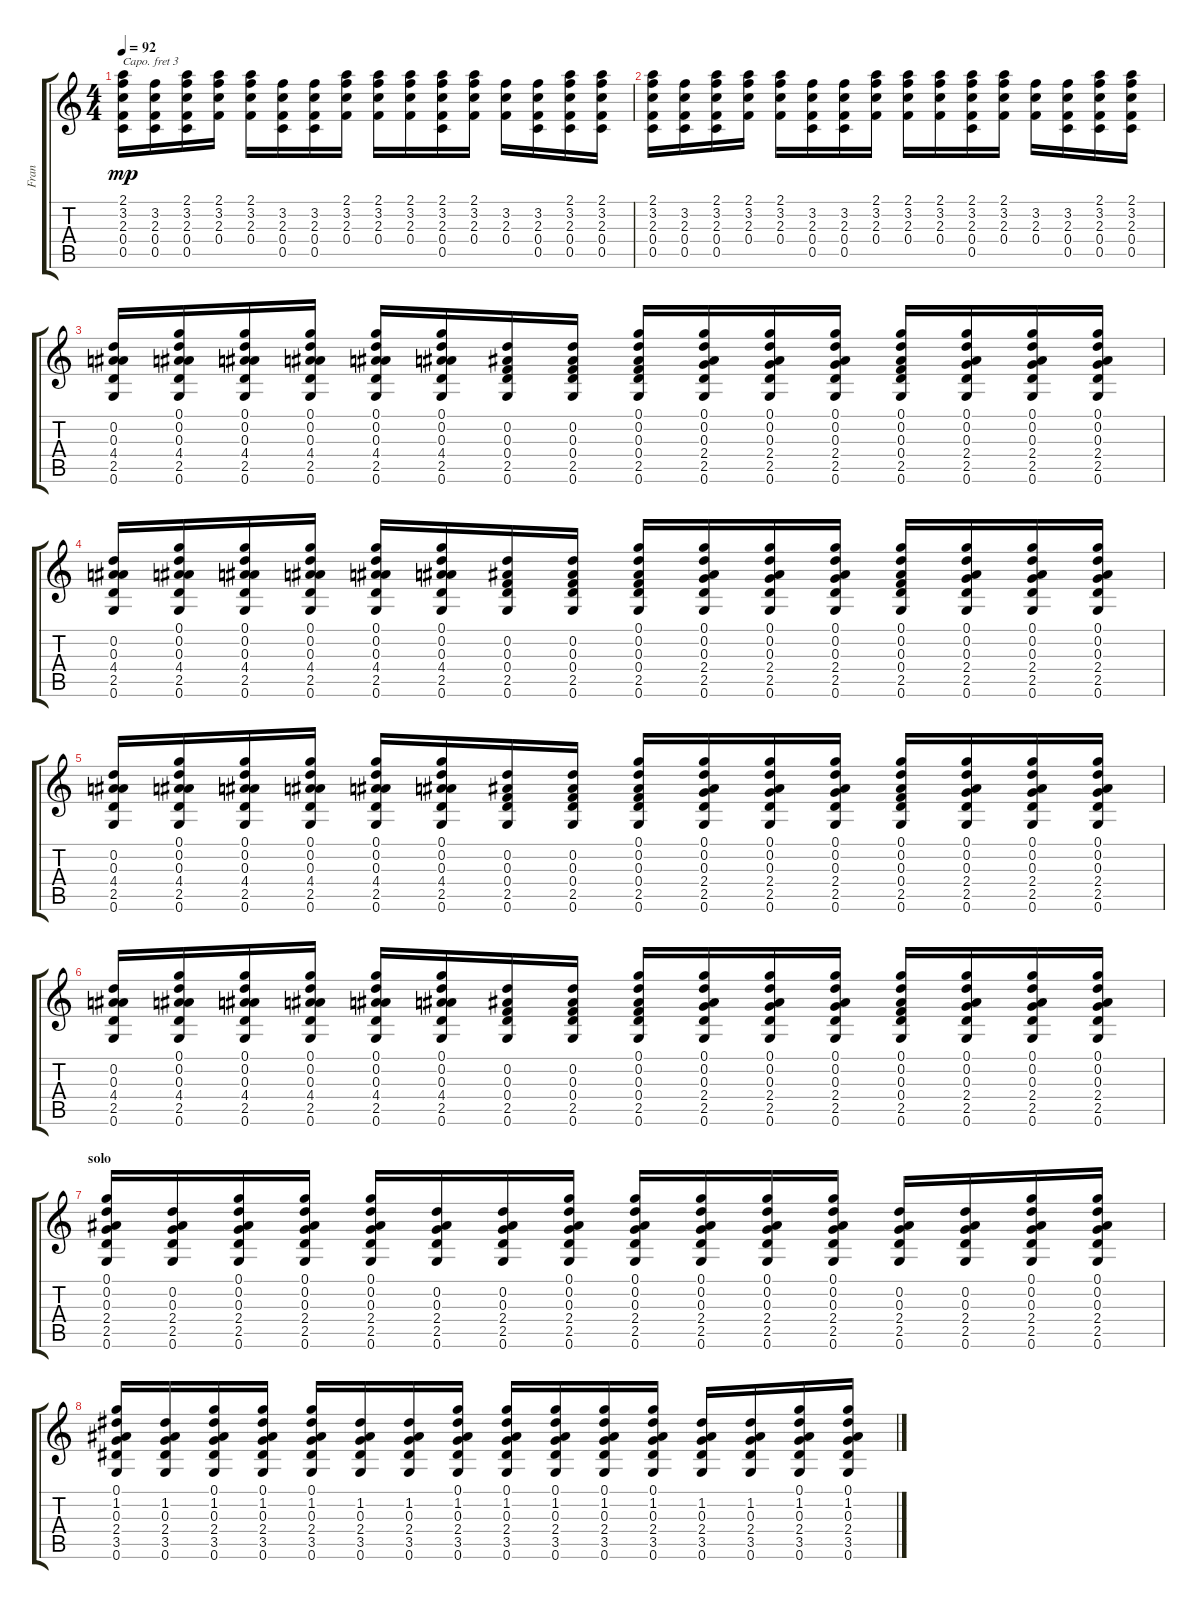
\track ("Fran" "Fran") {instrument acousticguitarsteel}
\staff {score tabs}
\capo 3
\tuning (E4 B3 G3 D3 A2 E2) {hide}
\ts (4 4)
\tempo 92
\clef g2
\ks c
(2.1 3.2 2.3 0.4 0.5).16{dy mp} (3.2 2.3 0.4 0.5).16 (2.1 3.2 2.3 0.4 0.5).16 (2.1 3.2 2.3 0.4).16 (2.1 3.2 2.3 0.4).16 (3.2 2.3 0.4 0.5).16 (3.2 2.3 0.4 0.5).16 (2.1 3.2 2.3 0.4).16 (2.1 3.2 2.3 0.4).16 (2.1 3.2 2.3 0.4).16 (2.1 3.2 2.3 0.4 0.5).16 (2.1 3.2 2.3 0.4).16 (3.2 2.3 0.4).16 (3.2 2.3 0.4 0.5).16 (2.1 3.2 2.3 0.4 0.5).16 (2.1 3.2 2.3 0.4 0.5).16 |
(2.1 3.2 2.3 0.4 0.5).16 (3.2 2.3 0.4 0.5).16 (2.1 3.2 2.3 0.4 0.5).16 (2.1 3.2 2.3 0.4).16 (2.1 3.2 2.3 0.4).16 (3.2 2.3 0.4 0.5).16 (3.2 2.3 0.4 0.5).16 (2.1 3.2 2.3 0.4).16 (2.1 3.2 2.3 0.4).16 (2.1 3.2 2.3 0.4).16 (2.1 3.2 2.3 0.4 0.5).16 (2.1 3.2 2.3 0.4).16 (3.2 2.3 0.4).16 (3.2 2.3 0.4 0.5).16 (2.1 3.2 2.3 0.4 0.5).16 (2.1 3.2 2.3 0.4 0.5).16 |
(0.2 0.3 4.4 2.5 0.6).16 (0.1 0.2 0.3 4.4 2.5 0.6).16 (0.1 0.2 0.3 4.4 2.5 0.6).16 (0.1 0.2 0.3 4.4 2.5 0.6).16 (0.1 0.2 0.3 4.4 2.5 0.6).16 (0.1 0.2 0.3 4.4 2.5 0.6).16 (0.2 0.3 0.4 2.5 0.6).16 (0.2 0.3 0.4 2.5 0.6).16 (0.1 0.2 0.3 0.4 2.5 0.6).16 (0.1 0.2 0.3 2.4 2.5 0.6).16 (0.1 0.2 0.3 2.4 2.5 0.6).16 (0.1 0.2 0.3 2.4 2.5 0.6).16 (0.1 0.2 0.3 0.4 2.5 0.6).16 (0.1 0.2 0.3 2.4 2.5 0.6).16 (0.1 0.2 0.3 2.4 2.5 0.6).16 (0.1 0.2 0.3 2.4 2.5 0.6).16 |
(0.2 0.3 4.4 2.5 0.6).16 (0.1 0.2 0.3 4.4 2.5 0.6).16 (0.1 0.2 0.3 4.4 2.5 0.6).16 (0.1 0.2 0.3 4.4 2.5 0.6).16 (0.1 0.2 0.3 4.4 2.5 0.6).16 (0.1 0.2 0.3 4.4 2.5 0.6).16 (0.2 0.3 0.4 2.5 0.6).16 (0.2 0.3 0.4 2.5 0.6).16 (0.1 0.2 0.3 0.4 2.5 0.6).16 (0.1 0.2 0.3 2.4 2.5 0.6).16 (0.1 0.2 0.3 2.4 2.5 0.6).16 (0.1 0.2 0.3 2.4 2.5 0.6).16 (0.1 0.2 0.3 0.4 2.5 0.6).16 (0.1 0.2 0.3 2.4 2.5 0.6).16 (0.1 0.2 0.3 2.4 2.5 0.6).16 (0.1 0.2 0.3 2.4 2.5 0.6).16 |
(0.2 0.3 4.4 2.5 0.6).16 (0.1 0.2 0.3 4.4 2.5 0.6).16 (0.1 0.2 0.3 4.4 2.5 0.6).16 (0.1 0.2 0.3 4.4 2.5 0.6).16 (0.1 0.2 0.3 4.4 2.5 0.6).16 (0.1 0.2 0.3 4.4 2.5 0.6).16 (0.2 0.3 0.4 2.5 0.6).16 (0.2 0.3 0.4 2.5 0.6).16 (0.1 0.2 0.3 0.4 2.5 0.6).16 (0.1 0.2 0.3 2.4 2.5 0.6).16 (0.1 0.2 0.3 2.4 2.5 0.6).16 (0.1 0.2 0.3 2.4 2.5 0.6).16 (0.1 0.2 0.3 0.4 2.5 0.6).16 (0.1 0.2 0.3 2.4 2.5 0.6).16 (0.1 0.2 0.3 2.4 2.5 0.6).16 (0.1 0.2 0.3 2.4 2.5 0.6).16 |
(0.2 0.3 4.4 2.5 0.6).16 (0.1 0.2 0.3 4.4 2.5 0.6).16 (0.1 0.2 0.3 4.4 2.5 0.6).16 (0.1 0.2 0.3 4.4 2.5 0.6).16 (0.1 0.2 0.3 4.4 2.5 0.6).16 (0.1 0.2 0.3 4.4 2.5 0.6).16 (0.2 0.3 0.4 2.5 0.6).16 (0.2 0.3 0.4 2.5 0.6).16 (0.1 0.2 0.3 0.4 2.5 0.6).16 (0.1 0.2 0.3 2.4 2.5 0.6).16 (0.1 0.2 0.3 2.4 2.5 0.6).16 (0.1 0.2 0.3 2.4 2.5 0.6).16 (0.1 0.2 0.3 0.4 2.5 0.6).16 (0.1 0.2 0.3 2.4 2.5 0.6).16 (0.1 0.2 0.3 2.4 2.5 0.6).16 (0.1 0.2 0.3 2.4 2.5 0.6).16 |
\section ("" "solo")
(0.1 0.2 0.3 2.4 2.5 0.6).16 (0.2 0.3 2.4 2.5 0.6).16 (0.1 0.2 0.3 2.4 2.5 0.6).16 (0.1 0.2 0.3 2.4 2.5 0.6).16 (0.1 0.2 0.3 2.4 2.5 0.6).16 (0.2 0.3 2.4 2.5 0.6).16 (0.2 0.3 2.4 2.5 0.6).16 (0.1 0.2 0.3 2.4 2.5 0.6).16 (0.1 0.2 0.3 2.4 2.5 0.6).16 (0.1 0.2 0.3 2.4 2.5 0.6).16 (0.1 0.2 0.3 2.4 2.5 0.6).16 (0.1 0.2 0.3 2.4 2.5 0.6).16 (0.2 0.3 2.4 2.5 0.6).16 (0.2 0.3 2.4 2.5 0.6).16 (0.1 0.2 0.3 2.4 2.5 0.6).16 (0.1 0.2 0.3 2.4 2.5 0.6).16 |
(0.1 1.2 0.3 2.4 3.5 0.6).16 (1.2 0.3 2.4 3.5 0.6).16 (0.1 1.2 0.3 2.4 3.5 0.6).16 (0.1 1.2 0.3 2.4 3.5 0.6).16 (0.1 1.2 0.3 2.4 3.5 0.6).16 (1.2 0.3 2.4 3.5 0.6).16 (1.2 0.3 2.4 3.5 0.6).16 (0.1 1.2 0.3 2.4 3.5 0.6).16 (0.1 1.2 0.3 2.4 3.5 0.6).16 (0.1 1.2 0.3 2.4 3.5 0.6).16 (0.1 1.2 0.3 2.4 3.5 0.6).16 (0.1 1.2 0.3 2.4 3.5 0.6).16 (1.2 0.3 2.4 3.5 0.6).16 (1.2 0.3 2.4 3.5 0.6).16 (0.1 1.2 0.3 2.4 3.5 0.6).16 (0.1 1.2 0.3 2.4 3.5 0.6).16
